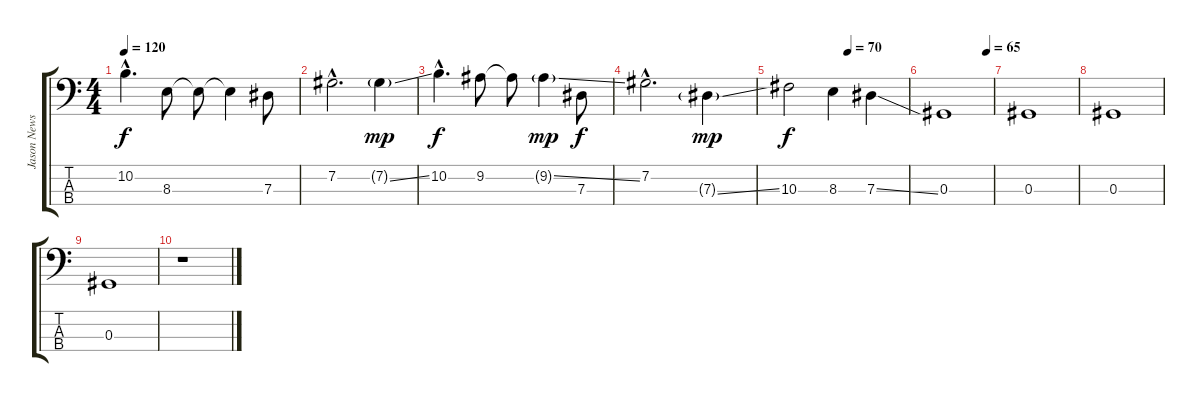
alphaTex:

\track ("Jason Newsted" "Jason News") {instrument electricbassfinger}
\staff {score tabs}
\tuning (Gb2 Db2 Ab1 Eb1) {hide}
\ts (4 4)
\tempo 120
\clef f4
\ks c
10.2{hac}.4{d dy f} 8.3.8 8.3{t}.8 8.3{t}.4 7.3.8 |
7.2{hac}.2{d} 7.2{ss g}.4{dy mp} |
10.2{hac}.4{d dy f} 9.2.8 9.2{t}.8 9.2{ss g}.4{dy mp} 7.3.8{dy f} |
7.2{hac}.2{d} 7.3{ss g}.4{dy mp} |
\tempo (70 0.5)
10.3.2{dy f} 8.3.4 7.3{ss}.4 |
\tempo (65 0.875)
0.3.1 |
0.3.1 |
0.3.1 |
0.3.1 |
r.1
